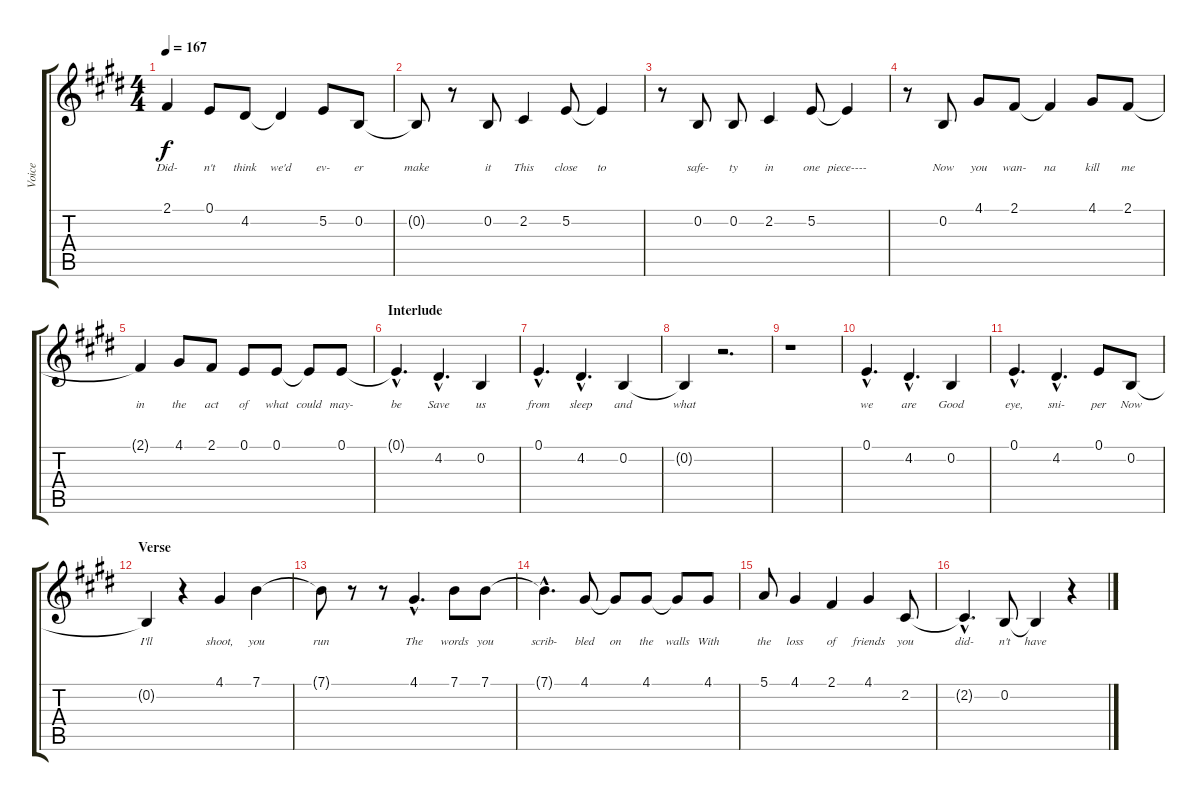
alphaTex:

\track ("Voice" "Voice") {instrument clarinet}
\staff {score tabs}
\tuning (E4 B3 G3 D3 A2 E2) {hide}
\ts (4 4)
\tempo 167
\clef g2
\ks e
2.1{t}.4{lyrics (0 "Did-") lyrics (1 "") lyrics (2 "") lyrics (3 "") lyrics (4 "") dy f} 0.1.8{lyrics (0 "n't") lyrics (1 "") lyrics (2 "") lyrics (3 "") lyrics (4 "")} 4.2.8{lyrics (0 "think") lyrics (1 "") lyrics (2 "") lyrics (3 "") lyrics (4 "")} 4.2{t}.4{lyrics (0 "we'd") lyrics (1 "") lyrics (2 "") lyrics (3 "") lyrics (4 "")} 5.2.8{lyrics (0 "ev-") lyrics (1 "") lyrics (2 "") lyrics (3 "") lyrics (4 "")} 0.2.8{lyrics (0 "er") lyrics (1 "") lyrics (2 "") lyrics (3 "") lyrics (4 "")} |
0.2{t}.8{lyrics (0 "make") lyrics (1 "") lyrics (2 "") lyrics (3 "") lyrics (4 "")} r.8 0.2.8{lyrics (0 "it") lyrics (1 "") lyrics (2 "") lyrics (3 "") lyrics (4 "")} 2.2.4{lyrics (0 "This") lyrics (1 "") lyrics (2 "") lyrics (3 "") lyrics (4 "")} 5.2.8{lyrics (0 "close") lyrics (1 "") lyrics (2 "") lyrics (3 "") lyrics (4 "")} 5.2{t}.4{lyrics (0 "to") lyrics (1 "") lyrics (2 "") lyrics (3 "") lyrics (4 "")} |
r.8 0.2.8{lyrics (0 "safe-") lyrics (1 "") lyrics (2 "") lyrics (3 "") lyrics (4 "")} 0.2.8{lyrics (0 "ty") lyrics (1 "") lyrics (2 "") lyrics (3 "") lyrics (4 "")} 2.2.4{lyrics (0 "in") lyrics (1 "") lyrics (2 "") lyrics (3 "") lyrics (4 "")} 5.2.8{lyrics (0 "one") lyrics (1 "") lyrics (2 "") lyrics (3 "") lyrics (4 "")} 5.2{t}.4{lyrics (0 "piece----") lyrics (1 "") lyrics (2 "") lyrics (3 "") lyrics (4 "")} |
r.8 0.2.8{lyrics (0 "Now") lyrics (1 "") lyrics (2 "") lyrics (3 "") lyrics (4 "")} 4.1.8{lyrics (0 "you") lyrics (1 "") lyrics (2 "") lyrics (3 "") lyrics (4 "")} 2.1.8{lyrics (0 "wan-") lyrics (1 "") lyrics (2 "") lyrics (3 "") lyrics (4 "")} 2.1{t}.4{lyrics (0 "na") lyrics (1 "") lyrics (2 "") lyrics (3 "") lyrics (4 "")} 4.1.8{lyrics (0 "kill") lyrics (1 "") lyrics (2 "") lyrics (3 "") lyrics (4 "")} 2.1.8{lyrics (0 "me") lyrics (1 "") lyrics (2 "") lyrics (3 "") lyrics (4 "")} |
2.1{t}.4{lyrics (0 "in") lyrics (1 "") lyrics (2 "") lyrics (3 "") lyrics (4 "")} 4.1.8{lyrics (0 "the") lyrics (1 "") lyrics (2 "") lyrics (3 "") lyrics (4 "")} 2.1.8{lyrics (0 "act") lyrics (1 "") lyrics (2 "") lyrics (3 "") lyrics (4 "")} 0.1.8{lyrics (0 "of") lyrics (1 "") lyrics (2 "") lyrics (3 "") lyrics (4 "")} 0.1.8{lyrics (0 "what") lyrics (1 "") lyrics (2 "") lyrics (3 "") lyrics (4 "")} 0.1{t}.8{lyrics (0 "could") lyrics (1 "") lyrics (2 "") lyrics (3 "") lyrics (4 "")} 0.1.8{lyrics (0 "may-") lyrics (1 "") lyrics (2 "") lyrics (3 "") lyrics (4 "")} |
\section ("" "Interlude")
0.1{hac t}.4{d lyrics (0 "be") lyrics (1 "") lyrics (2 "") lyrics (3 "") lyrics (4 "")} 4.2{hac}.4{d lyrics (0 "Save") lyrics (1 "") lyrics (2 "") lyrics (3 "") lyrics (4 "")} 0.2.4{lyrics (0 "us") lyrics (1 "") lyrics (2 "") lyrics (3 "") lyrics (4 "")} |
0.1{hac}.4{d lyrics (0 "from") lyrics (1 "") lyrics (2 "") lyrics (3 "") lyrics (4 "")} 4.2{hac}.4{d lyrics (0 "sleep") lyrics (1 "") lyrics (2 "") lyrics (3 "") lyrics (4 "")} 0.2.4{lyrics (0 "and") lyrics (1 "") lyrics (2 "") lyrics (3 "") lyrics (4 "")} |
0.2{t}.4{lyrics (0 "what") lyrics (1 "") lyrics (2 "") lyrics (3 "") lyrics (4 "")} r.2{d} |
r.1 |
0.1{hac}.4{d lyrics (0 "we") lyrics (1 "") lyrics (2 "") lyrics (3 "") lyrics (4 "")} 4.2{hac}.4{d lyrics (0 "are") lyrics (1 "") lyrics (2 "") lyrics (3 "") lyrics (4 "")} 0.2.4{lyrics (0 "Good") lyrics (1 "") lyrics (2 "") lyrics (3 "") lyrics (4 "")} |
0.1{hac}.4{d lyrics (0 "eye,") lyrics (1 "") lyrics (2 "") lyrics (3 "") lyrics (4 "")} 4.2{hac}.4{d lyrics (0 "sni-") lyrics (1 "") lyrics (2 "") lyrics (3 "") lyrics (4 "")} 0.1.8{lyrics (0 "per") lyrics (1 "") lyrics (2 "") lyrics (3 "") lyrics (4 "")} 0.2.8{lyrics (0 "Now") lyrics (1 "") lyrics (2 "") lyrics (3 "") lyrics (4 "")} |
\section ("" "Verse")
0.2{t}.4{lyrics (0 "I'll") lyrics (1 "") lyrics (2 "") lyrics (3 "") lyrics (4 "")} r.4 4.1.4{lyrics (0 "shoot,") lyrics (1 "") lyrics (2 "") lyrics (3 "") lyrics (4 "")} 7.1.4{lyrics (0 "you") lyrics (1 "") lyrics (2 "") lyrics (3 "") lyrics (4 "")} |
7.1{t}.8{lyrics (0 "run") lyrics (1 "") lyrics (2 "") lyrics (3 "") lyrics (4 "")} r.8 r.8 4.1{hac}.4{d lyrics (0 "The") lyrics (1 "") lyrics (2 "") lyrics (3 "") lyrics (4 "")} 7.1.8{lyrics (0 "words") lyrics (1 "") lyrics (2 "") lyrics (3 "") lyrics (4 "")} 7.1.8{lyrics (0 "you") lyrics (1 "") lyrics (2 "") lyrics (3 "") lyrics (4 "")} |
7.1{hac t}.4{d lyrics (0 "scrib-") lyrics (1 "") lyrics (2 "") lyrics (3 "") lyrics (4 "")} 4.1.8{lyrics (0 "bled") lyrics (1 "") lyrics (2 "") lyrics (3 "") lyrics (4 "")} 4.1{t}.8{lyrics (0 "on") lyrics (1 "") lyrics (2 "") lyrics (3 "") lyrics (4 "")} 4.1.8{lyrics (0 "the") lyrics (1 "") lyrics (2 "") lyrics (3 "") lyrics (4 "")} 4.1{t}.8{lyrics (0 "walls") lyrics (1 "") lyrics (2 "") lyrics (3 "") lyrics (4 "")} 4.1.8{lyrics (0 "With") lyrics (1 "") lyrics (2 "") lyrics (3 "") lyrics (4 "")} |
5.1.8{lyrics (0 "the") lyrics (1 "") lyrics (2 "") lyrics (3 "") lyrics (4 "")} 4.1.4{lyrics (0 "loss") lyrics (1 "") lyrics (2 "") lyrics (3 "") lyrics (4 "")} 2.1.4{lyrics (0 "of") lyrics (1 "") lyrics (2 "") lyrics (3 "") lyrics (4 "")} 4.1.4{lyrics (0 "friends") lyrics (1 "") lyrics (2 "") lyrics (3 "") lyrics (4 "")} 2.2.8{lyrics (0 "you") lyrics (1 "") lyrics (2 "") lyrics (3 "") lyrics (4 "")} |
2.2{hac t}.4{d lyrics (0 "did-") lyrics (1 "") lyrics (2 "") lyrics (3 "") lyrics (4 "")} 0.2.8{lyrics (0 "n't") lyrics (1 "") lyrics (2 "") lyrics (3 "") lyrics (4 "")} 0.2{t}.4{lyrics (0 "have") lyrics (1 "") lyrics (2 "") lyrics (3 "") lyrics (4 "")} r.4
